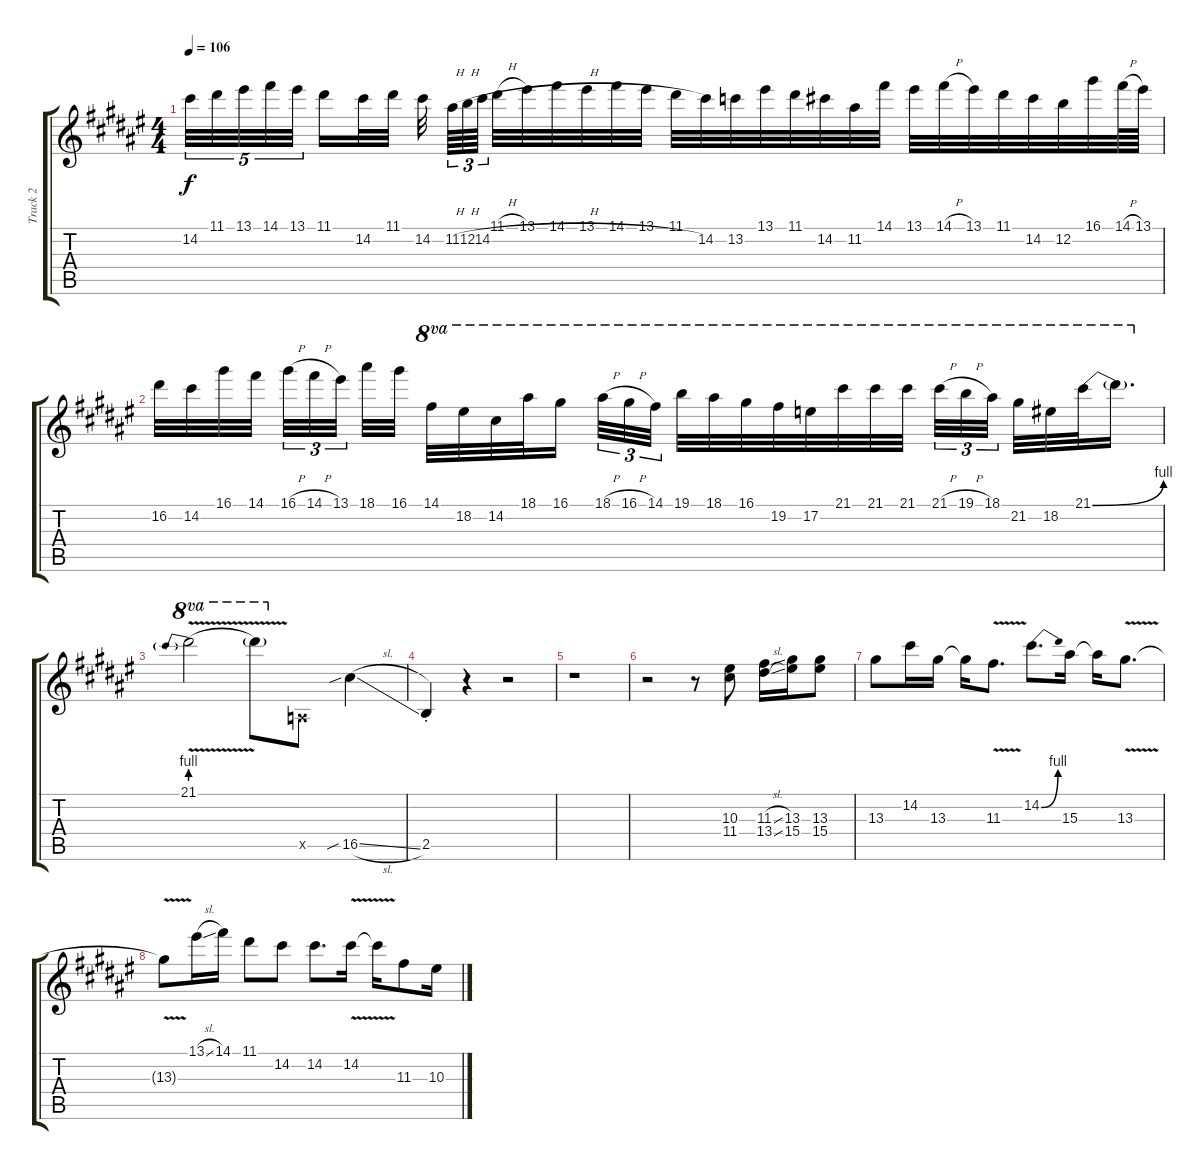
\track ("Track 2" "Track 2") {instrument distortionguitar}
\staff {score tabs}
\tuning (E4 B3 G3 D3 A2 E2) {hide}
\ts (4 4)
\tempo 106
\clef g2
\ks f#
14.2.32{tu (5 4) dy f} 11.1.32{tu (5 4)} 13.1.32{tu (5 4)} 14.1.32{tu (5 4)} 13.1.32{tu (5 4) beam splitsecondary} 11.1.16 14.2.32 11.1.32 14.2.32{beam splitsecondary} 11.2{h}.64{tu (3 2)} 12.2{h}.64{tu (3 2)} 14.2{h}.64{tu (3 2) beam splitsecondary} 11.1{h}.32 13.1.32 14.1.32 13.1.32 14.1.32 13.1.32 11.1.32 14.2.32 13.2.32 13.1.32 11.1.32 14.2.32 11.2.32 14.1.32 13.1.32 14.1{h}.32 13.1.32 11.1.32 14.2.32 12.2.32 16.1.32 14.1{h}.64 13.1.64 |
16.2.32 14.2.32 16.1.32 14.1.32{beam splitsecondary} 16.1{h}.32{tu (3 2)} 14.1{h}.32{tu (3 2)} 13.1.32{tu (3 2) beam splitsecondary} 18.1.32 16.1.32 14.1.32{ot 8va} 18.2.32{ot 8va} 14.2.32{ot 8va} 18.1.32{ot 8va} 16.1.16{ot 8va beam splitsecondary} 18.1{h}.32{tu (3 2) ot 8va} 16.1{h}.32{tu (3 2) ot 8va} 14.1.32{tu (3 2) ot 8va} 19.1.32{ot 8va} 18.1.32{ot 8va} 16.1.32{ot 8va} 19.2.32{ot 8va} 17.2.32{ot 8va} 21.1.32{ot 8va} 21.1.32{ot 8va} 21.1.32{ot 8va} 21.1{h}.32{tu (3 2) ot 8va} 19.1{h}.32{tu (3 2) ot 8va} 18.1.32{tu (3 2) ot 8va beam splitsecondary} 21.2.32{ot 8va} 18.2.32{ot 8va} 21.1{be (bend 0 0 60 4)}.32{ot 8va} 21.1{t}.16{d ot 8va} |
21.1{be (prebend 0 4 60 4) v}.2{ot 8va} 21.1{t}.8{ot 8va} 0.5{x}.8 16.5{sib sl}.4 |
2.5{st}.4 r.4 r.2 |
r.1 |
r.2 r.8 (10.3 11.4).8 (11.3{sl} 13.4{sl}).16 (13.3 15.4).16 (13.3 15.4).8 |
13.3.8 14.2.16 13.3.16 13.3{t}.16 11.3{v}.8{d} 14.2{be (bend 0 0 60 4)}.8{d} 15.3.16 15.3{t}.16 13.3{v}.8{d} |
13.3{t}.8 13.1{sl}.16 14.1.16 11.1.8 14.2.8 14.2.8{d} 14.2{v}.16 14.2{t}.16 11.3.8 10.3.16
